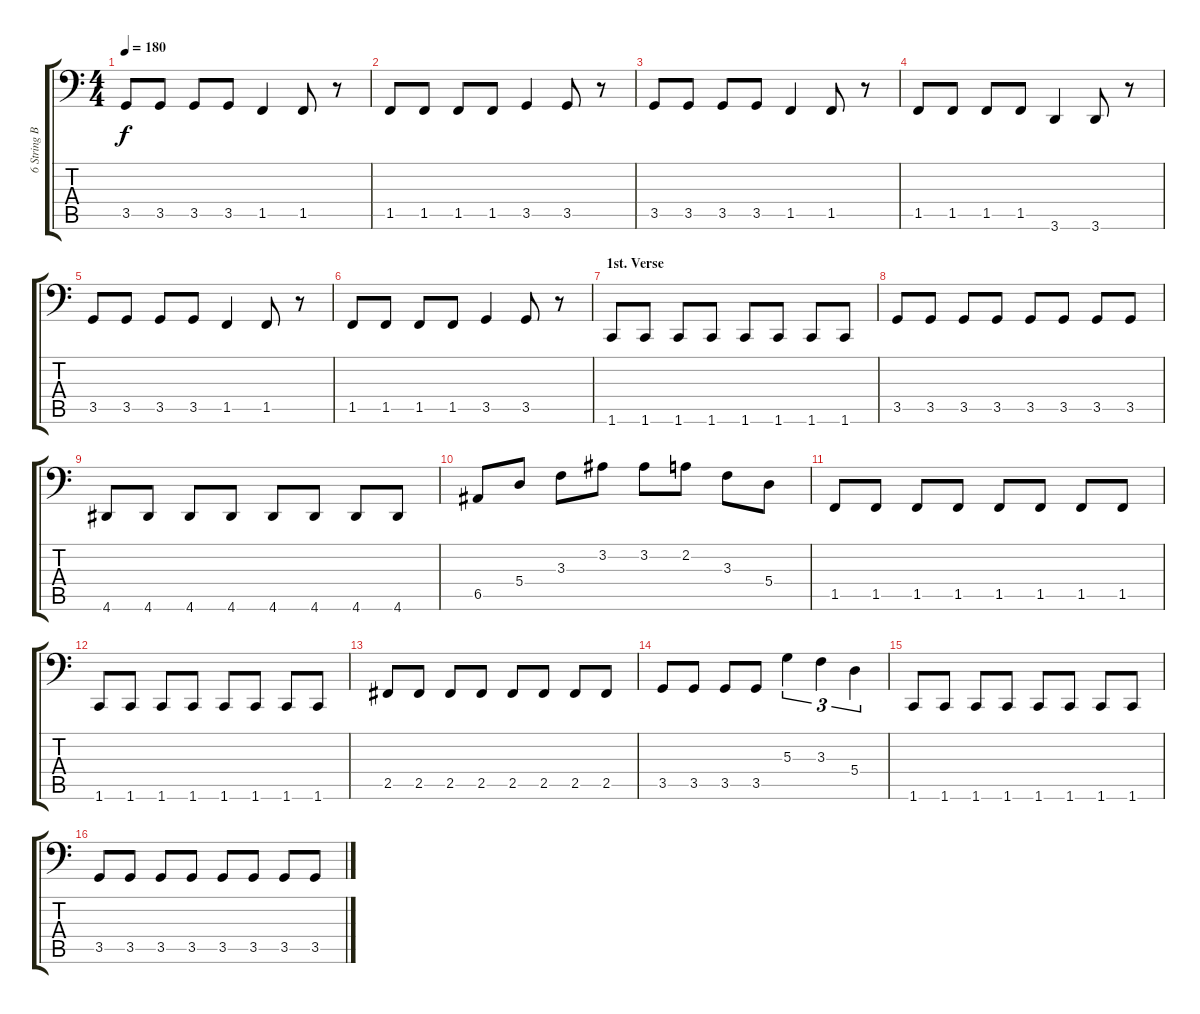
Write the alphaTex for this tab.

\track ("6 String Bass" "6 String B") {instrument electricbassfinger}
\staff {score tabs}
\tuning (C3 G2 D2 A1 E1 B0) {hide}
\ts (4 4)
\tempo 180
\clef f4
\ks c
3.5.8{dy f} 3.5.8 3.5.8 3.5.8 1.5.4 1.5.8 r.8 |
1.5.8 1.5.8 1.5.8 1.5.8 3.5.4 3.5.8 r.8 |
3.5.8 3.5.8 3.5.8 3.5.8 1.5.4 1.5.8 r.8 |
1.5.8 1.5.8 1.5.8 1.5.8 3.6.4 3.6.8 r.8 |
3.5.8 3.5.8 3.5.8 3.5.8 1.5.4 1.5.8 r.8 |
1.5.8 1.5.8 1.5.8 1.5.8 3.5.4 3.5.8 r.8 |
\section ("" "1st. Verse")
1.6.8 1.6.8 1.6.8 1.6.8 1.6.8 1.6.8 1.6.8 1.6.8 |
3.5.8 3.5.8 3.5.8 3.5.8 3.5.8 3.5.8 3.5.8 3.5.8 |
4.6.8 4.6.8 4.6.8 4.6.8 4.6.8 4.6.8 4.6.8 4.6.8 |
6.5.8 5.4.8 3.3.8 3.2.8 3.2.8 2.2.8 3.3.8 5.4.8 |
1.5.8 1.5.8 1.5.8 1.5.8 1.5.8 1.5.8 1.5.8 1.5.8 |
1.6.8 1.6.8 1.6.8 1.6.8 1.6.8 1.6.8 1.6.8 1.6.8 |
2.5.8 2.5.8 2.5.8 2.5.8 2.5.8 2.5.8 2.5.8 2.5.8 |
3.5.8 3.5.8 3.5.8 3.5.8 5.3.4{tu (3 2)} 3.3.4{tu (3 2)} 5.4.4{tu (3 2)} |
1.6.8 1.6.8 1.6.8 1.6.8 1.6.8 1.6.8 1.6.8 1.6.8 |
3.5.8 3.5.8 3.5.8 3.5.8 3.5.8 3.5.8 3.5.8 3.5.8
